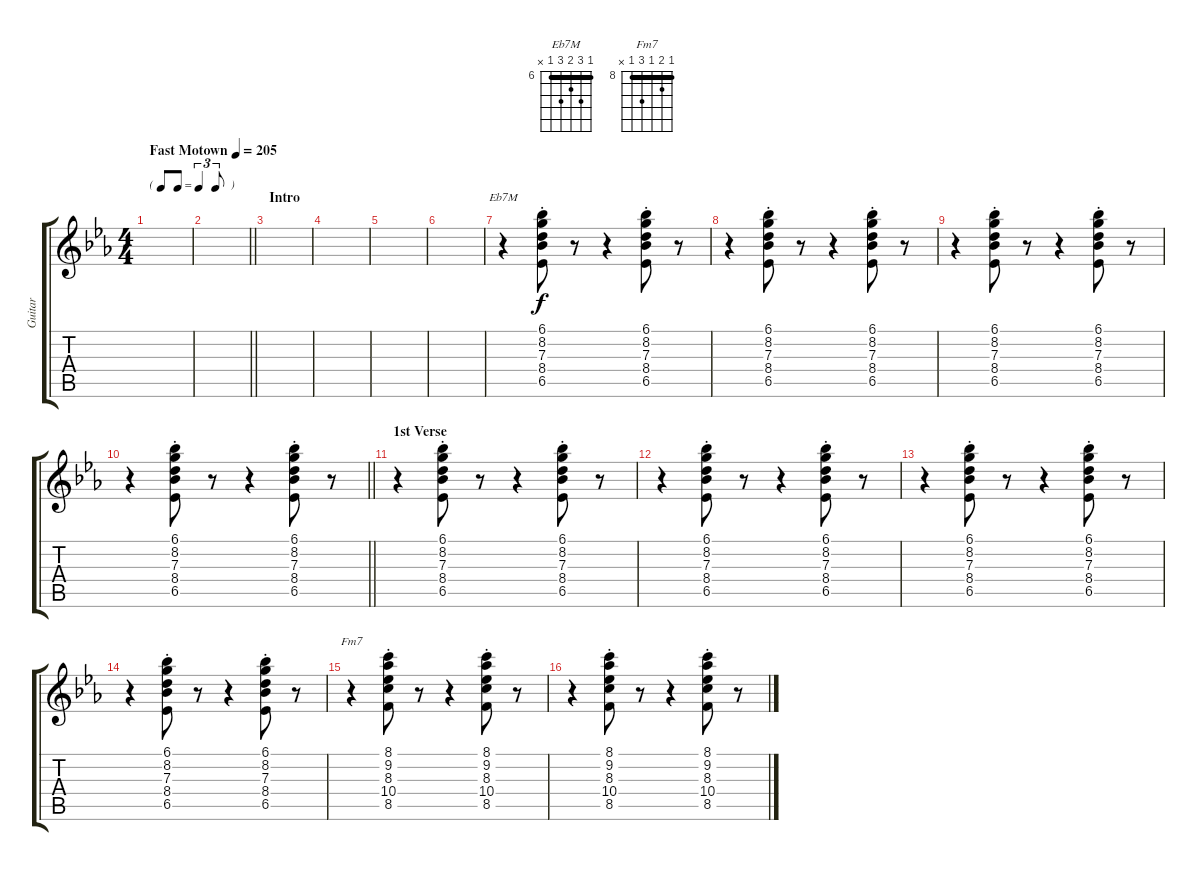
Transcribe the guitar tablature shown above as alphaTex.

\track ("Guitar" "Guitar") {instrument electricguitarclean}
\staff {score tabs}
\tuning (E4 B3 G3 D3 A2 E2) {hide}
\chord ("Eb7M" 6 8 7 8 6 x) {firstfret 6 barre 6}
\chord ("Fm7" 8 9 8 10 8 x) {firstfret 8 barre 8}
\ts (4 4)
\tf triplet8th
\tempo (205 "Fast Motown")
\clef g2
\ks eb
|
\barLineRight lightlight
|
\section ("" "Intro")
|
|
|
|
r.4{ch "Eb7M"} (6.1{st} 8.2{st} 7.3{st} 8.4{st} 6.5{st}).8 r.8 r.4 (6.1{st} 8.2{st} 7.3{st} 8.4{st} 6.5{st}).8 r.8 |
r.4 (6.1{st} 8.2{st} 7.3{st} 8.4{st} 6.5{st}).8 r.8 r.4 (6.1{st} 8.2{st} 7.3{st} 8.4{st} 6.5{st}).8 r.8 |
r.4 (6.1{st} 8.2{st} 7.3{st} 8.4{st} 6.5{st}).8 r.8 r.4 (6.1{st} 8.2{st} 7.3{st} 8.4{st} 6.5{st}).8 r.8 |
\barLineRight lightlight
r.4 (6.1{st} 8.2{st} 7.3{st} 8.4{st} 6.5{st}).8 r.8 r.4 (6.1{st} 8.2{st} 7.3{st} 8.4{st} 6.5{st}).8 r.8 |
\section ("" "1st Verse")
r.4 (6.1{st} 8.2{st} 7.3{st} 8.4{st} 6.5{st}).8 r.8 r.4 (6.1{st} 8.2{st} 7.3{st} 8.4{st} 6.5{st}).8 r.8 |
r.4 (6.1{st} 8.2{st} 7.3{st} 8.4{st} 6.5{st}).8 r.8 r.4 (6.1{st} 8.2{st} 7.3{st} 8.4{st} 6.5{st}).8 r.8 |
r.4 (6.1{st} 8.2{st} 7.3{st} 8.4{st} 6.5{st}).8 r.8 r.4 (6.1{st} 8.2{st} 7.3{st} 8.4{st} 6.5{st}).8 r.8 |
r.4 (6.1{st} 8.2{st} 7.3{st} 8.4{st} 6.5{st}).8 r.8 r.4 (6.1{st} 8.2{st} 7.3{st} 8.4{st} 6.5{st}).8 r.8 |
r.4{ch "Fm7"} (8.1{st} 9.2{st} 8.3{st} 10.4{st} 8.5{st}).8 r.8 r.4 (8.1{st} 9.2{st} 8.3{st} 10.4{st} 8.5{st}).8 r.8 |
r.4 (8.1{st} 9.2{st} 8.3{st} 10.4{st} 8.5{st}).8 r.8 r.4 (8.1{st} 9.2{st} 8.3{st} 10.4{st} 8.5{st}).8 r.8
